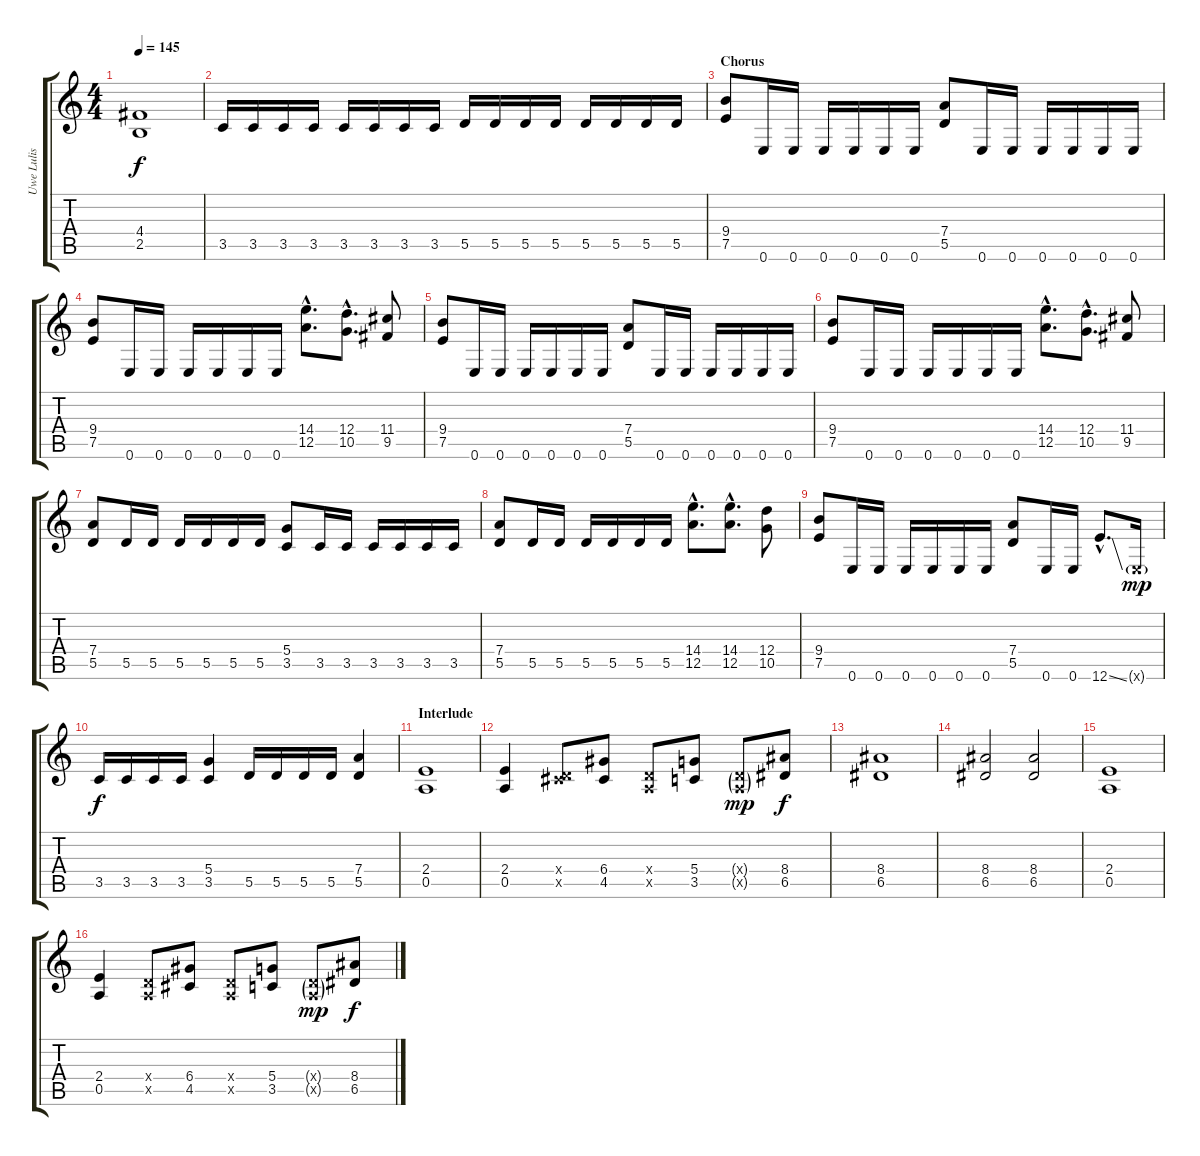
\track ("Uwe Lulis (Lead Guitar)" "Uwe Lulis ") {instrument distortionguitar}
\staff {score tabs}
\tuning (E4 B3 G3 D3 A2 E2) {hide}
\ts (4 4)
\tempo 145
\clef g2
\ks c
(4.4 2.5).1{dy f} |
3.5.16 3.5.16 3.5.16 3.5.16 3.5.16 3.5.16 3.5.16 3.5.16 5.5.16 5.5.16 5.5.16 5.5.16 5.5.16 5.5.16 5.5.16 5.5.16 |
\section ("" "Chorus")
(9.4 7.5).8{balance 6} 0.6.16 0.6.16 0.6.16 0.6.16 0.6.16 0.6.16 (7.4 5.5).8 0.6.16 0.6.16 0.6.16 0.6.16 0.6.16 0.6.16 |
(9.4 7.5).8 0.6.16 0.6.16 0.6.16 0.6.16 0.6.16 0.6.16 (14.4{hac} 12.5{hac}).8{d} (12.4{hac} 10.5{hac}).8{d} (11.4 9.5).8 |
(9.4 7.5).8 0.6.16 0.6.16 0.6.16 0.6.16 0.6.16 0.6.16 (7.4 5.5).8 0.6.16 0.6.16 0.6.16 0.6.16 0.6.16 0.6.16 |
(9.4 7.5).8 0.6.16 0.6.16 0.6.16 0.6.16 0.6.16 0.6.16 (14.4{hac} 12.5{hac}).8{d} (12.4{hac} 10.5{hac}).8{d} (11.4 9.5).8 |
(7.4 5.5).8 5.5.16 5.5.16 5.5.16 5.5.16 5.5.16 5.5.16 (5.4 3.5).8 3.5.16 3.5.16 3.5.16 3.5.16 3.5.16 3.5.16 |
(7.4 5.5).8 5.5.16 5.5.16 5.5.16 5.5.16 5.5.16 5.5.16 (14.4{hac} 12.5{hac}).8{d} (14.4{hac} 12.5{hac}).8{d} (12.4 10.5).8 |
(9.4 7.5).8 0.6.16 0.6.16 0.6.16 0.6.16 0.6.16 0.6.16 (7.4 5.5).8 0.6.16 0.6.16 12.6{ss hac}.8{d} 0.6{g x}.16{dy mp} |
3.5.16{dy f} 3.5.16 3.5.16 3.5.16 (5.4 3.5).4 5.5.16 5.5.16 5.5.16 5.5.16 (7.4 5.5).4 |
\section ("" "Interlude")
(2.4 0.5).1 |
(2.4 0.5).4 (0.4{x} 4.5{x}).8 (6.4 4.5).8 (0.4{x} 0.5{x}).8 (5.4 3.5).8 (0.4{g x} 0.5{g x}).8{dy mp} (8.4 6.5).8{dy f} |
(8.4 6.5).1 |
(8.4 6.5).2 (8.4 6.5).2 |
(2.4 0.5).1 |
(2.4 0.5).4 (0.4{x} 0.5{x}).8 (6.4 4.5).8 (0.4{x} 0.5{x}).8 (5.4 3.5).8 (0.4{g x} 0.5{g x}).8{dy mp} (8.4 6.5).8{dy f}
